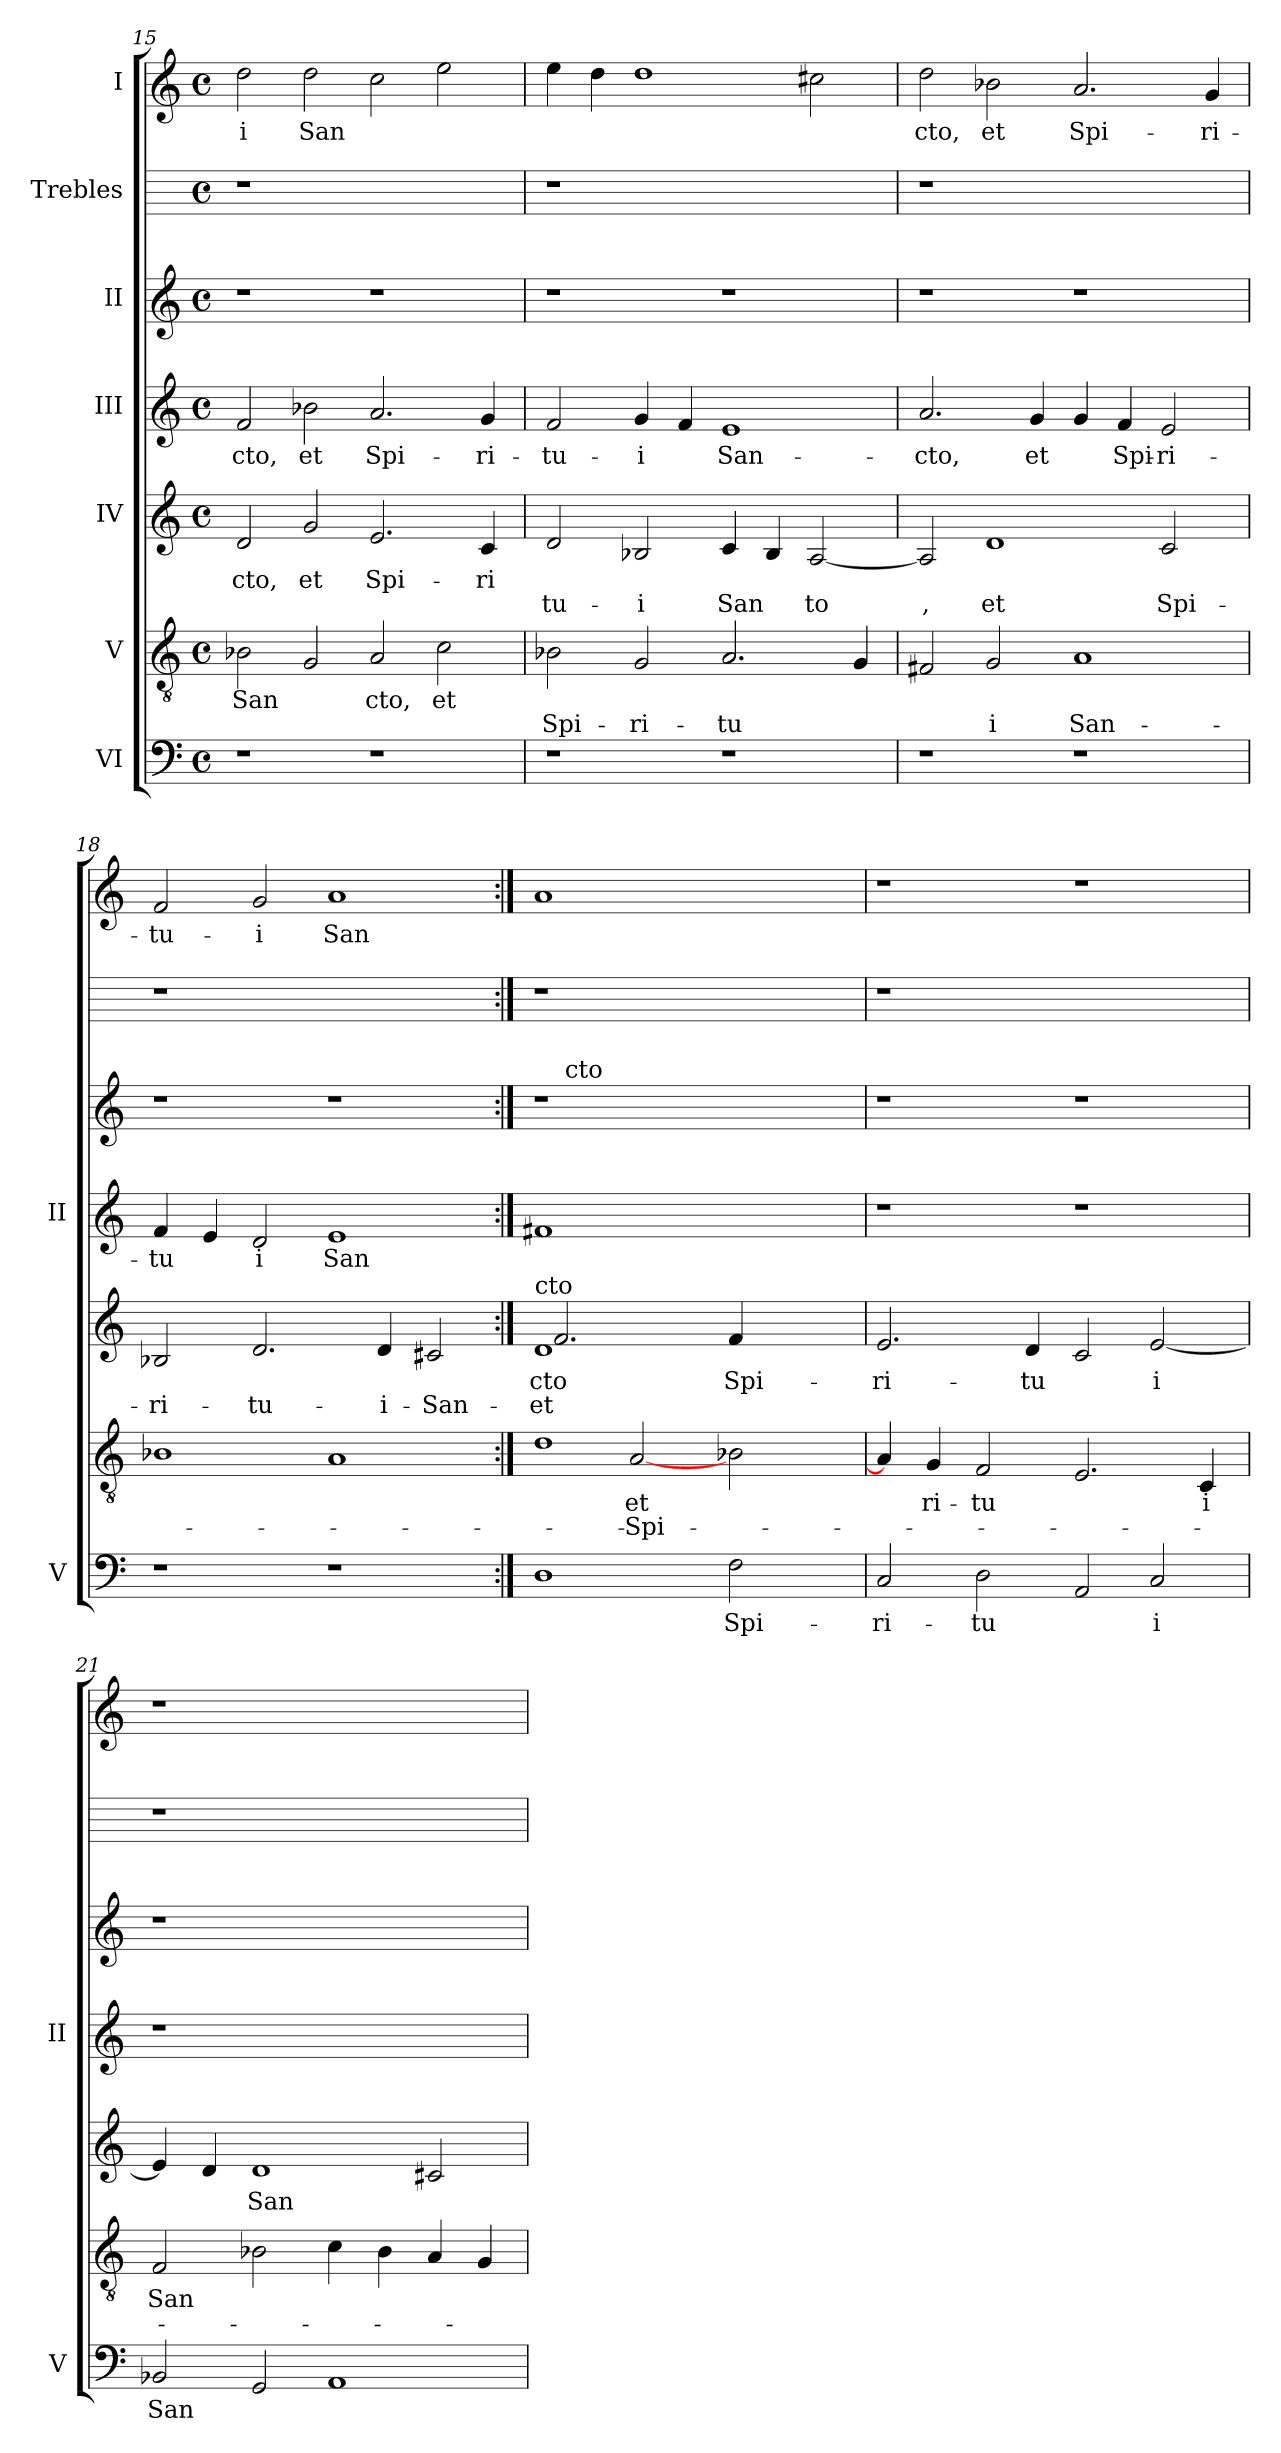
**kern	**text	**kern	**text	**text	**kern	**text	**text	**kern	**text	**kern	**kern	**kern	**text
*part7	*part7	*part6	*part6	*part6	*part5	*part5	*part5	*part4	*part4	*part3	*part2	*part1	*part1
*staff7	*staff7	*staff6	*staff6	*staff6	*staff5	*staff5	*staff5	*staff4	*staff4	*staff3	*staff2	*staff1	*staff1
*I"VI	*	*I"V	*	*	*I"IV	*	*	*I"III	*	*I"II	*I"Trebles	*I"I	*
*I'V	*	*	*	*	*	*	*	*I'II	*	*	*	*	*
*clefF4	*	*clefGv2	*	*	*clefG2	*	*	*clefG2	*	*clefG2	*	*clefG2	*
*k[]	*	*k[]	*	*	*k[]	*	*	*k[]	*	*k[]	*k[]	*k[]	*
*C:	*	*C:	*	*	*C:	*	*	*C:	*	*C:	*C:	*C:	*
*M4/4	*	*M4/4	*	*	*M4/4	*	*	*M4/4	*	*M4/4	*M4/4	*M4/4	*
*met(c)	*	*met(c)	*	*	*met(c)	*	*	*met(c)	*	*met(c)	*met(c)	*met(c)	*
=15	=15	=15	=15	=15	=15	=15	=15	=15	=15	=15	=15	=15	=15
!	!	!	!LO:LY:b:cj	!	!	!LO:LY:b:cj	!	!	!LO:LY:b:cj	!	!	!	!LO:LY:b:cj
1r	.	2B-X\	San-	.	2d/	-cto,	.	2f/	-cto,	1r	1r	2dd\	-i
!	!	!	!LO:LY:b:cj	!	!	!LO:LY:b:cj	!	!	!LO:LY:b:cj	!	!	!	!LO:LY:b:cj
.	.	2G/	--	.	2g/	et	.	2b-X\	et	.	.	2dd\	San-
!	!	!	!LO:LY:b:cj	!	!	!LO:LY:b:cj	!	!	!LO:LY:b:cj	!	!	!	!LO:LY:b:cj
1r	.	2A/	-cto,	.	2.e/	Spi-	.	2.a/	Spi-	1r	1ryy	2cc\	--
!	!	!	!LO:LY:b:cj	!	!	!	!	!	!	!	!	!	!LO:LY:b:cj
.	.	2c\	et	.	.	.	.	.	.	.	.	2ee\	--
!	!	!	!	!	!	!LO:LY:b:cj	!	!	!LO:LY:b:cj	!	!	!	!
.	.	.	.	.	4c/	-ri-	.	4g/	-ri-	.	.	.	.
!!LO:PB:g=z
=16	=16	=16	=16	=16	=16	=16	=16	=16	=16	=16	=16	=16	=16
!	!	!	!LO:LY:b:cj	!LO:LY:b:cj	!	!LO:LY:b:cj	!LO:LY:b:cj	!	!LO:LY:b:cj	!	!	!	!LO:LY:b:cj
1r	.	2B-X\	.	Spi-	2d/	--	-tu-	2f/	-tu-	1r	1r	4ee\	--
!	!	!	!	!	!	!	!	!	!	!	!	!	!LO:LY:b:cj
.	.	.	.	.	.	.	.	.	.	.	.	4dd\	--
!	!	!	!LO:LY:b:cj	!LO:LY:b:cj	!	!LO:LY:b:cj	!LO:LY:b:cj	!	!LO:LY:b:cj	!	!	!	!LO:LY:b:cj
.	.	2G/	-	ri-	2B-X/	--	-i	4g/	-i	.	.	1dd	--
!	!	!	!	!	!	!	!	!	!LO:LY:b:cj	!	!	!	!
.	.	.	.	.	.	.	.	4f/	.	.	.	.	.
!	!	!	!LO:LY:b:cj	!LO:LY:b:cj	!	!LO:LY:b:cj	!LO:LY:b:cj	!	!LO:LY:b:cj	!	!	!	!
1r	.	2.A/	-	tu-	4c/	-	-San-	1e	San-	1r	1ryy	.	.
!	!	!	!	!	!	!LO:LY:b:cj	!LO:LY:b:cj	!	!	!	!	!	!
.	.	.	.	.	4B-/	--	--	.	.	.	.	.	.
!	!	!	!	!	!	!LO:LY:b:cj	!LO:LY:b:cj	!	!	!	!	!	!LO:LY:b:cj
.	.	.	.	.	[<2A/	--	-to	.	.	.	.	2cc#X\	--
!	!	!	!LO:LY:b:cj	!LO:LY:b:cj	!	!	!	!	!	!	!	!	!
.	.	4G/	-	-	.	.	.	.	.	.	.	.	.
=17	=17	=17	=17	=17	=17	=17	=17	=17	=17	=17	=17	=17	=17
!	!	!	!LO:LY:b:cj	!LO:LY:b:cj	!	!LO:LY:b:cj	!LO:LY:b:cj	!	!LO:LY:b:cj	!	!	!	!LO:LY:b:cj
1r	.	2F#X/	-	-	2A/]	-	-,	2.a/	-cto,	1r	1r	2dd\	-cto,
!	!	!	!LO:LY:b:cj	!LO:LY:b:cj	!	!LO:LY:b:cj	!LO:LY:b:cj	!	!	!	!	!	!LO:LY:b:cj
.	.	2G/	-	i	1d	-	-et	.	.	.	.	2b-X\	et
!	!	!	!	!	!	!	!	!	!LO:LY:b:cj	!	!	!	!
.	.	.	.	.	.	.	.	4g/	et	.	.	.	.
!	!	!	!LO:LY:b:cj	!LO:LY:b:cj	!	!	!	!	!LO:LY:b:cj	!	!	!	!LO:LY:b:cj
1r	.	1A	.	San-	.	.	.	4g/	.	1r	1ryy	2.a/	Spi-
!	!	!	!	!	!	!	!	!	!LO:LY:b:cj	!	!	!	!
.	.	.	.	.	.	.	.	4f/	Spi-	.	.	.	.
!	!	!	!	!	!	!LO:LY:b:cj	!LO:LY:b:cj	!	!LO:LY:b:cj	!	!	!	!
.	.	.	.	.	2c/	-	-Spi-	2e/	-ri-	.	.	.	.
!	!	!	!	!	!	!	!	!	!	!	!	!	!LO:LY:b:cj
.	.	.	.	.	.	.	.	.	.	.	.	4g/	-ri-
=18	=18	=18	=18	=18	=18	=18	=18	=18	=18	=18	=18	=18	=18
!	!	!	!LO:LY:b:cj	!	!	!LO:LY:b:cj	!LO:LY:b:cj	!	!LO:LY:b:cj	!	!	!	!LO:LY:b:cj
1r	.	1B-X	-	.	2B-X/	--	-ri-	4f/	-tu-	1r	1r	2f/	-tu-
!	!	!	!	!	!	!	!	!	!LO:LY:b:cj	!	!	!	!
.	.	.	.	.	.	.	.	4e/	--	.	.	.	.
!	!	!	!	!	!	!LO:LY:b:cj	!LO:LY:b:cj	!	!LO:LY:b:cj	!	!	!	!LO:LY:b:cj
.	.	.	.	.	2.d/	--	-tu-	2d/	-i	.	.	2g/	-i
!	!	!	!LO:LY:b:cj	!	!	!	!	!	!LO:LY:b:cj	!	!	!	!LO:LY:b:cj
1r	.	1A	.	.	.	.	.	1e	San-	1r	1ryy	1a	San-
!	!	!	!	!	!	!LO:LY:b:cj	!LO:LY:b:cj	!	!	!	!	!	!
.	.	.	.	.	4d/	--	-i-	.	.	.	.	.	.
!	!	!	!	!	!	!LO:LY:b:cj	!LO:LY:b:cj	!	!	!	!	!	!
.	.	.	.	.	2c#X/	--	-San-	.	.	.	.	.	.
=19:|!	=19:|!	=19:|!	=19:|!	=19:|!	=19:|!	=19:|!	=19:|!	=19:|!	=19:|!	=19:|!	=19:|!	=19:|!	=19:|!
*	*	*^	*	*	*^	*	*	*	*	*	*	*	*
!	!	!	!	!	!	!LO:TX:a:t=cto	!	!	!	!	!	!	!	!	!
!	!	!	!	!	!	!	!	!LO:LY:b:cj	!LO:LY:b:cj	!	!LO:LY:b:cj	!	!	!	!LO:LY:b:cj
*	*	*	*	*	*	*	*	*	*	*	*	*^	*	*	*
1D	.	1d	2ryy	.	.	1d	2.f/	-cto	et	1f#X	--	1r	16..ryy	1r	1a	--
!	!	!	!	!	!	!	!	!	!	!	!	!	!LO:TX:a:t=cto	!	!	!
.	.	.	.	.	.	.	.	.	.	.	.	.	1ryy	.	.	.
!	!	!	!	!LO:LY:b:cj	!LO:LY:b:cj	!	!	!	!	!	!	!	!	!	!	!
.	.	.	[<2A/	et	Spi-	.	.	.	.	.	.	.	.	.	.	.
.	.	.	.	.	.	.	4ryy	.	.	.	.	.	.	.	.	.
!	!LO:LY:b:cj	!	!	!	!	!	!	!LO:LY:b:cj	!LO:LY:b:cj	!	!	!	!	!	!	!
2F\	Spi-	2B-X\	2ryy	.	.	4f/	2ryy	Spi-	-	2ryy	.	2ryy	.	2ryy	2ryy	.
.	.	.	.	.	.	.	.	.	.	.	.	.	4ryy	.	.	.
.	.	.	.	.	.	4ryy	.	.	.	.	.	.	.	.	.	.
.	.	.	.	.	.	.	.	.	.	.	.	.	8ryy	.	.	.
.	.	.	.	.	.	.	.	.	.	.	.	.	64ryy	.	.	.
!!LO:LB:g=z
=20	=20	=20	=20	=20	=20	=20	=20	=20	=20	=20	=20	=20	=20	=20	=20	=20
!	!LO:LY:b:cj	!	!	!LO:LY:b:cj	!	!	!	!LO:LY:b:cj	!	!	!	!	!	!	!	!
*	*	*v	*v	*	*	*	*	*	*	*	*	*v	*v	*	*	*
*	*	*	*	*	*v	*v	*	*	*	*	*	*	*	*
2C/	-ri-	4A/]	--	.	2.e/	ri-	.	1r	.	1r	1r	1r	.
!	!	!	!LO:LY:b:cj	!	!	!	!	!	!	!	!	!	!
.	.	4G/	-ri-	.	.	.	.	.	.	.	.	.	.
!	!LO:LY:b:cj	!	!LO:LY:b:cj	!	!	!	!	!	!	!	!	!	!
2D\	-tu-	2F/	-tu-	.	.	.	.	.	.	.	.	.	.
!	!	!	!	!	!	!LO:LY:b:cj	!	!	!	!	!	!	!
.	.	.	.	.	4d/	-tu-	.	.	.	.	.	.	.
!	!LO:LY:b:cj	!	!LO:LY:b:cj	!	!	!LO:LY:b:cj	!	!	!	!	!	!	!
2AA/	--	2.E/	--	.	2c/	--	.	1r	.	1r	1ryy	1r	.
!	!LO:LY:b:cj	!	!	!	!	!LO:LY:b:cj	!	!	!	!	!	!	!
2C/	-i	.	.	.	[<2e/	-i	.	.	.	.	.	.	.
!	!	!	!LO:LY:b:cj	!	!	!	!	!	!	!	!	!	!
.	.	4C/	-i	.	.	.	.	.	.	.	.	.	.
=21	=21	=21	=21	=21	=21	=21	=21	=21	=21	=21	=21	=21	=21
!	!LO:LY:b:cj	!	!LO:LY:b:cj	!	!	!LO:LY:b:cj	!	!	!	!	!	!	!
2BB-X/	San-	2F/	San-	.	4e/]	.	.	1r	.	1r	1r	1r	.
!	!	!	!	!	!	!LO:LY:b:cj	!	!	!	!	!	!	!
.	.	.	.	.	4d/	.	.	.	.	.	.	.	.
!	!LO:LY:b:cj	!	!LO:LY:b:cj	!	!	!LO:LY:b:cj	!	!	!	!	!	!	!
2GG/	--	2B-X\	--	.	1d	San-	.	.	.	.	.	.	.
!	!LO:LY:b:cj	!	!LO:LY:b:cj	!	!	!	!	!	!	!	!	!	!
1AA	--	4c\	--	.	.	.	.	1ryy	.	1ryy	1ryy	1ryy	.
!	!	!	!LO:LY:b:cj	!	!	!	!	!	!	!	!	!	!
.	.	4B-\	--	.	.	.	.	.	.	.	.	.	.
!	!	!	!LO:LY:b:cj	!	!	!LO:LY:b:cj	!	!	!	!	!	!	!
.	.	4A/	--	.	2c#X/	--	.	.	.	.	.	.	.
!	!	!	!LO:LY:b:cj	!	!	!	!	!	!	!	!	!	!
.	.	4G/	--	.	.	.	.	.	.	.	.	.	.
=	=	=	=	=	=	=	=	=	=	=	=	=	=
*-	*-	*-	*-	*-	*-	*-	*-	*-	*-	*-	*-	*-	*-
